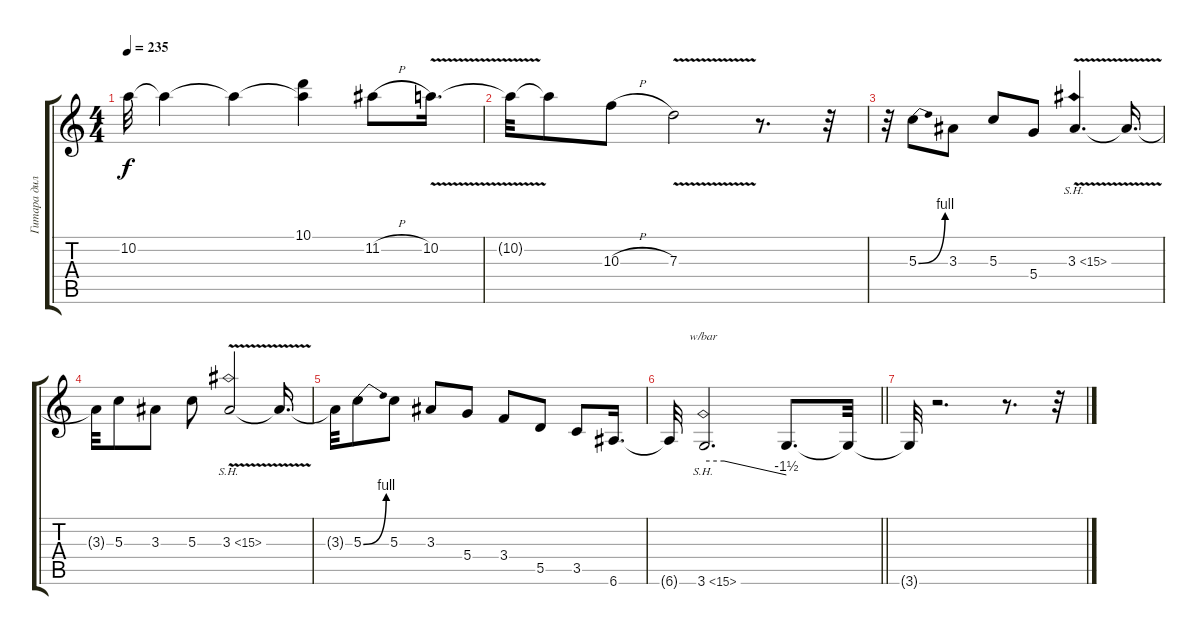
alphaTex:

\track ("Гитара дилей" "Гитара дил") {instrument overdrivenguitar}
\staff {score tabs}
\tuning (E4 B3 G3 D3 A2 E2) {hide}
\ts (4 4)
\tempo 235
\clef g2
\ks c
10.2{t}.32{dy f} 10.2{t}.4 10.2{t}.4 (10.1 10.2{t}).4 11.2{h}.8 10.2{v}.16{d} |
10.2{t}.32 10.2{t}.8 10.3{h}.8 7.3{v}.2 r.8{d} r.32 |
r.32 5.3{be (bend 0 0 60 4)}.8 3.3.8 5.3.8 5.4.8 3.3{sh 12 v}.4{d} 3.3{t}.16{d} |
3.3{t}.32 5.3.8 3.3.8 5.3.8 3.3{sh 12 v}.2 3.3{t}.16{d} |
3.3{t}.32 5.3{be (bend 0 0 60 4)}.8 5.3.8 3.3.8 5.4.8 3.4.8 5.5.8 3.5.8 6.6.16{d} |
\barLineRight lightlight
6.6{t}.32 3.6{sh 12}.2{d tbe (custom default 0 0 15 0 60 -6)} 3.6{t}.8{d} 3.6{t}.32 |
3.6{t}.32 r.2{d} r.8{d} r.32
